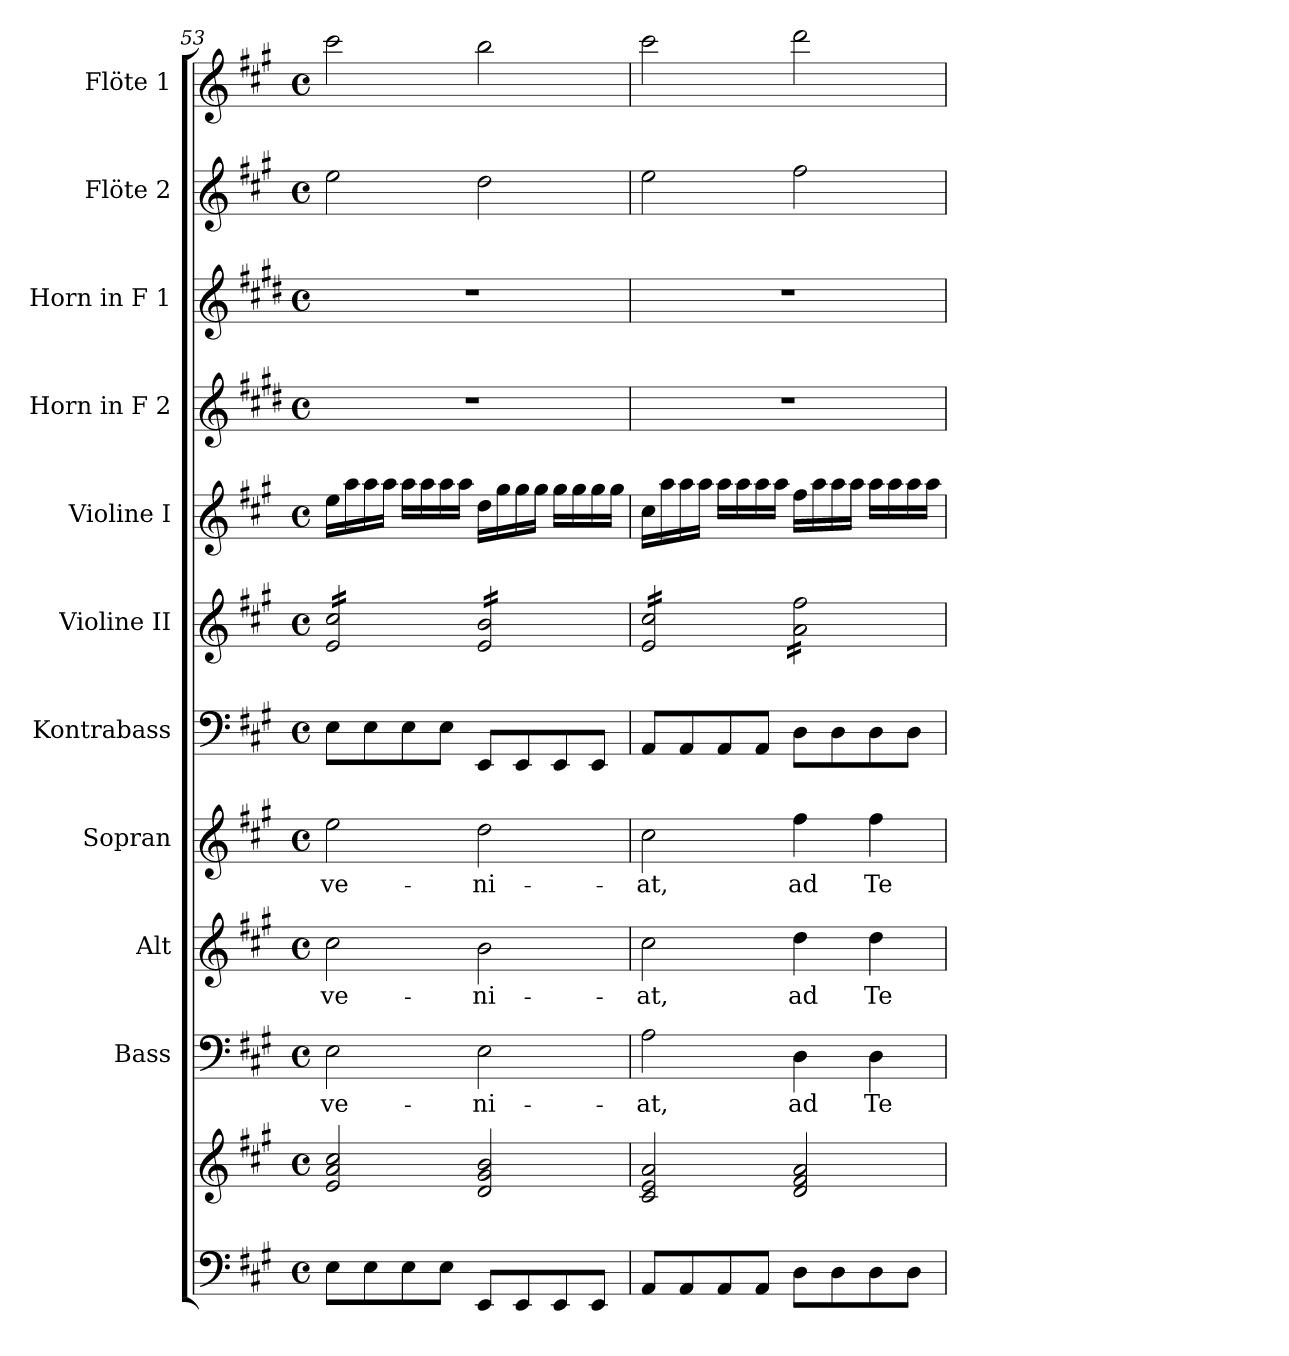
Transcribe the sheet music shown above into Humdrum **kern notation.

**kern	**kern	**kern	**text	**kern	**text	**kern	**text	**kern	**kern	**kern	**kern	**kern	**kern	**kern
*part11	*part11	*part10	*part10	*part9	*part9	*part8	*part8	*part7	*part6	*part5	*part4	*part3	*part2	*part1
*staff12	*staff11	*staff10	*staff10	*staff9	*staff9	*staff8	*staff8	*staff7	*staff6	*staff5	*staff4	*staff3	*staff2	*staff1
*	*	*I"Bass	*	*I"Alt	*	*I"Sopran	*	*I"Kontrabass	*I"Violine II	*I"Violine I	*I"Horn in F 2	*I"Horn in F 1	*I"Flöte 2	*I"Flöte 1
*	*	*I'B.	*	*I'A.	*	*I'S.	*	*I'Kb.	*I'Vl. II	*I'Vl. I	*	*	*I'Fl. 2	*I'Fl. 1
!!LO:PB:g=z
*clefF4	*clefG2	*clefF4	*	*clefG2	*	*clefG2	*	*clefF4	*clefG2	*clefG2	*clefG2	*clefG2	*clefG2	*clefG2
*	*	*	*	*	*	*	*	*ITrd7c12	*	*	*ITrd4c7	*ITrd4c7	*	*
*k[f#c#g#]	*k[f#c#g#]	*k[f#c#g#]	*	*k[f#c#g#]	*	*k[f#c#g#]	*	*k[f#c#g#]	*k[f#c#g#]	*k[f#c#g#]	*k[f#c#g#]	*k[f#c#g#]	*k[f#c#g#]	*k[f#c#g#]
*A:	*A:	*A:	*	*A:	*	*A:	*	*A:	*A:	*A:	*A:	*A:	*A:	*A:
*M4/4	*M4/4	*M4/4	*	*M4/4	*	*M4/4	*	*M4/4	*M4/4	*M4/4	*M4/4	*M4/4	*M4/4	*M4/4
*met(c)	*met(c)	*met(c)	*	*met(c)	*	*met(c)	*	*met(c)	*met(c)	*met(c)	*met(c)	*met(c)	*met(c)	*met(c)
=53	=53	=53	=53	=53	=53	=53	=53	=53	=53	=53	=53	=53	=53	=53
!	!	!	!LO:LY:b	!	!LO:LY:b	!	!LO:LY:b	!	!	!	!	!	!	!
*	*	*	*	*	*	*	*	*	*tremolo	*	*	*	*	*
8E\L	2e/ 2a/ 2cc#/	2E\	ve-	2cc#\	ve-	2ee\	ve-	8EE\L	16e/ 16cc#/LL	16ee\LL	1r	1r	2ee\	2ccc#\
.	.	.	.	.	.	.	.	.	16e/ 16cc#/	16aa\	.	.	.	.
8E\	.	.	.	.	.	.	.	8EE\	16e/ 16cc#/	16aa\	.	.	.	.
.	.	.	.	.	.	.	.	.	16e/ 16cc#/	16aa\JJ	.	.	.	.
8E\	.	.	.	.	.	.	.	8EE\	16e/ 16cc#/	16aa\LL	.	.	.	.
.	.	.	.	.	.	.	.	.	16e/ 16cc#/	16aa\	.	.	.	.
8E\J	.	.	.	.	.	.	.	8EE\J	16e/ 16cc#/	16aa\	.	.	.	.
.	.	.	.	.	.	.	.	.	16e/ 16cc#/JJ	16aa\JJ	.	.	.	.
!	!	!	!LO:LY:b	!	!LO:LY:b	!	!LO:LY:b	!	!	!	!	!	!	!
8EE/L	2d/ 2g#/ 2b/	2E\	-ni-	2b\	-ni-	2dd\	-ni-	8EEE/L	16e/ 16b/LL	16dd\LL	.	.	2dd\	2bb\
.	.	.	.	.	.	.	.	.	16e/ 16b/	16gg#\	.	.	.	.
8EE/	.	.	.	.	.	.	.	8EEE/	16e/ 16b/	16gg#\	.	.	.	.
.	.	.	.	.	.	.	.	.	16e/ 16b/	16gg#\JJ	.	.	.	.
8EE/	.	.	.	.	.	.	.	8EEE/	16e/ 16b/	16gg#\LL	.	.	.	.
.	.	.	.	.	.	.	.	.	16e/ 16b/	16gg#\	.	.	.	.
8EE/J	.	.	.	.	.	.	.	8EEE/J	16e/ 16b/	16gg#\	.	.	.	.
.	.	.	.	.	.	.	.	.	16e/ 16b/JJ	16gg#\JJ	.	.	.	.
=54	=54	=54	=54	=54	=54	=54	=54	=54	=54	=54	=54	=54	=54	=54
!	!	!	!LO:LY:b	!	!LO:LY:b	!	!LO:LY:b	!	!	!	!	!	!	!
8AA/L	2c#/ 2e/ 2a/	2A\	-at,	2cc#\	-at,	2cc#\	-at,	8AAA/L	16e/ 16cc#/LL	16cc#\LL	1r	1r	2ee\	2ccc#\
.	.	.	.	.	.	.	.	.	16e/ 16cc#/	16aa\	.	.	.	.
8AA/	.	.	.	.	.	.	.	8AAA/	16e/ 16cc#/	16aa\	.	.	.	.
.	.	.	.	.	.	.	.	.	16e/ 16cc#/	16aa\JJ	.	.	.	.
8AA/	.	.	.	.	.	.	.	8AAA/	16e/ 16cc#/	16aa\LL	.	.	.	.
.	.	.	.	.	.	.	.	.	16e/ 16cc#/	16aa\	.	.	.	.
8AA/J	.	.	.	.	.	.	.	8AAA/J	16e/ 16cc#/	16aa\	.	.	.	.
.	.	.	.	.	.	.	.	.	16e/ 16cc#/JJ	16aa\JJ	.	.	.	.
!	!	!	!LO:LY:b	!	!LO:LY:b	!	!LO:LY:b	!	!	!	!	!	!	!
8D\L	2d/ 2f#/ 2a/	4D\	ad	4dd\	ad	4ff#\	ad	8DD\L	16a\ 16ff#\LL	16ff#\LL	.	.	2ff#\	2ddd\
.	.	.	.	.	.	.	.	.	16a\ 16ff#\	16aa\	.	.	.	.
8D\	.	.	.	.	.	.	.	8DD\	16a\ 16ff#\	16aa\	.	.	.	.
.	.	.	.	.	.	.	.	.	16a\ 16ff#\	16aa\JJ	.	.	.	.
!	!	!	!LO:LY:b	!	!LO:LY:b	!	!LO:LY:b	!	!	!	!	!	!	!
8D\	.	4D\	Te	4dd\	Te	4ff#\	Te	8DD\	16a\ 16ff#\	16aa\LL	.	.	.	.
.	.	.	.	.	.	.	.	.	16a\ 16ff#\	16aa\	.	.	.	.
8D\J	.	.	.	.	.	.	.	8DD\J	16a\ 16ff#\	16aa\	.	.	.	.
.	.	.	.	.	.	.	.	.	16a\ 16ff#\JJ	16aa\JJ	.	.	.	.
*	*	*	*	*	*	*	*	*	*Xtremolo	*	*	*	*	*
=	=	=	=	=	=	=	=	=	=	=	=	=	=	=
*-	*-	*-	*-	*-	*-	*-	*-	*-	*-	*-	*-	*-	*-	*-
